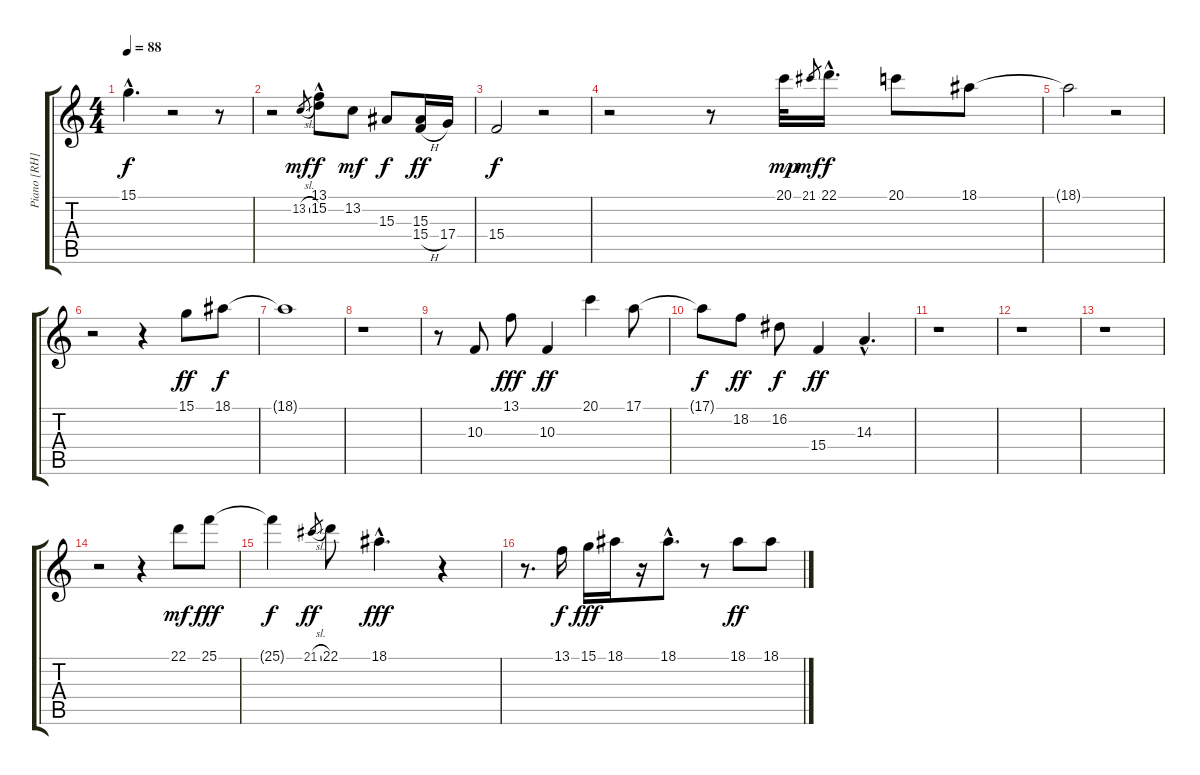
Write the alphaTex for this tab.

\track ("Piano [RH]" "Piano [RH]") {instrument acousticgrandpiano}
\staff {score tabs}
\tuning (E4 B3 G3 D3 A2 E2) {hide}
\ts (4 4)
\tempo 88
\clef g2
\ks c
15.1{hac t}.4{d dy f} r.2 r.8 |
r.2 13.2{sl}.8{gr dy mf} (13.1 15.2{hac}).8{dy f} 13.2.8{dy mf} 15.3.8{dy f} (15.3 15.4{h}).16{dy ff} 17.4.16 |
15.4.2{dy f} r.2 |
r.2 r.8 20.1.32{dy mp} 21.1.8{gr dy mf} 22.1{hac}.16{d dy f} 20.1.8 18.1.8 |
18.1{t}.2 r.2 |
r.2 r.4 15.1.8{dy ff} 18.1.8{dy f} |
18.1{t}.1 |
r.1 |
r.8 10.3.8 13.1.8{dy fff} 10.3.4{dy ff} 20.1.4 17.1.8 |
17.1{t}.8{dy f} 18.2.8{dy ff} 16.2.8{dy f} 15.4.4{dy ff} 14.3{hac}.4{d} |
r.1 |
r.1 |
r.1 |
r.2 r.4 22.1.8{dy mf} 25.1.8{dy fff} |
25.1{t}.4{dy f} 21.1{sl}.8{gr dy ff} 22.1.8 18.1{hac}.4{d dy fff} r.4 |
r.8{d} 13.1.16{dy f} 15.1.16{dy fff} 18.1.16 r.16 18.1{hac}.8{d} r.8 18.1.8{dy ff} 18.1.8
